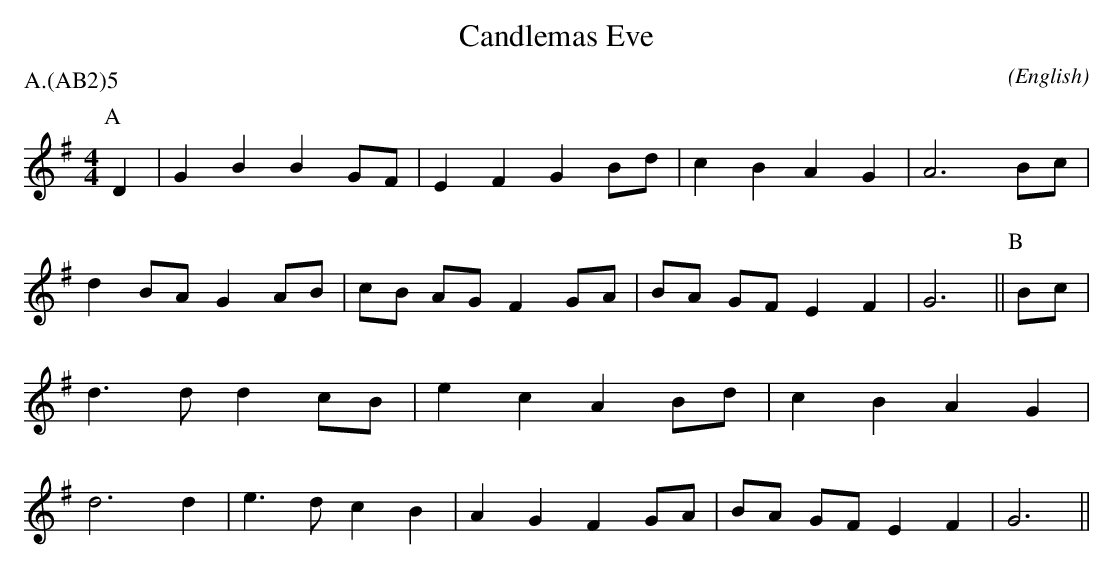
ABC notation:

X:1
T:Candlemas Eve
M:4/4
C:
O:English
P:A.(AB2)5
K:G
P:A
D2 | G2 B2 B2 GF | E2 F2 G2 Bd | c2 B2 A2 G2 | A6 \
Bc | d2 BA G2 AB | cB AG F2 GA | BA GF E2 F2 | G6 ||\
P:B
Bc | d3  d d2 cB | e2 c2 A2 Bd | c2 B2 A2 G2 | d6 \
d2 | e3  d c2 B2 | A2 G2 F2 GA | BA GF E2 F2 | G6 ||
